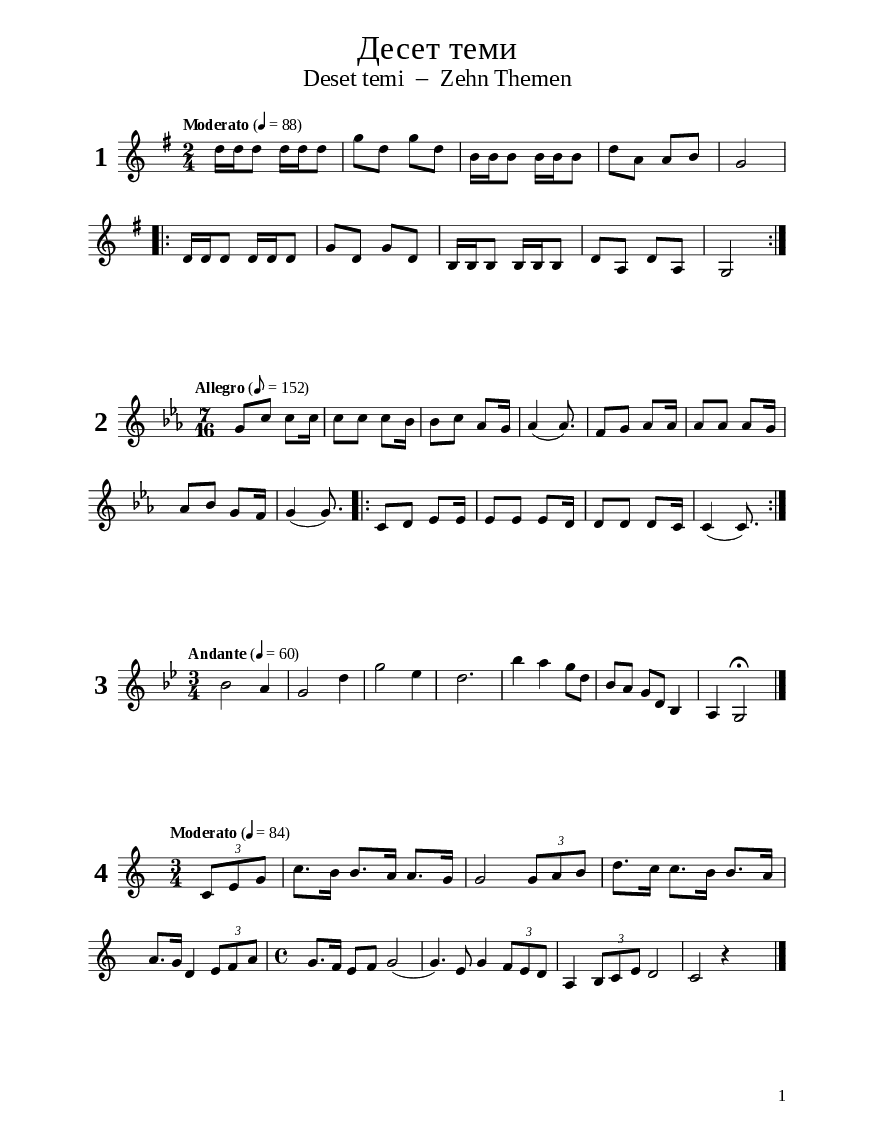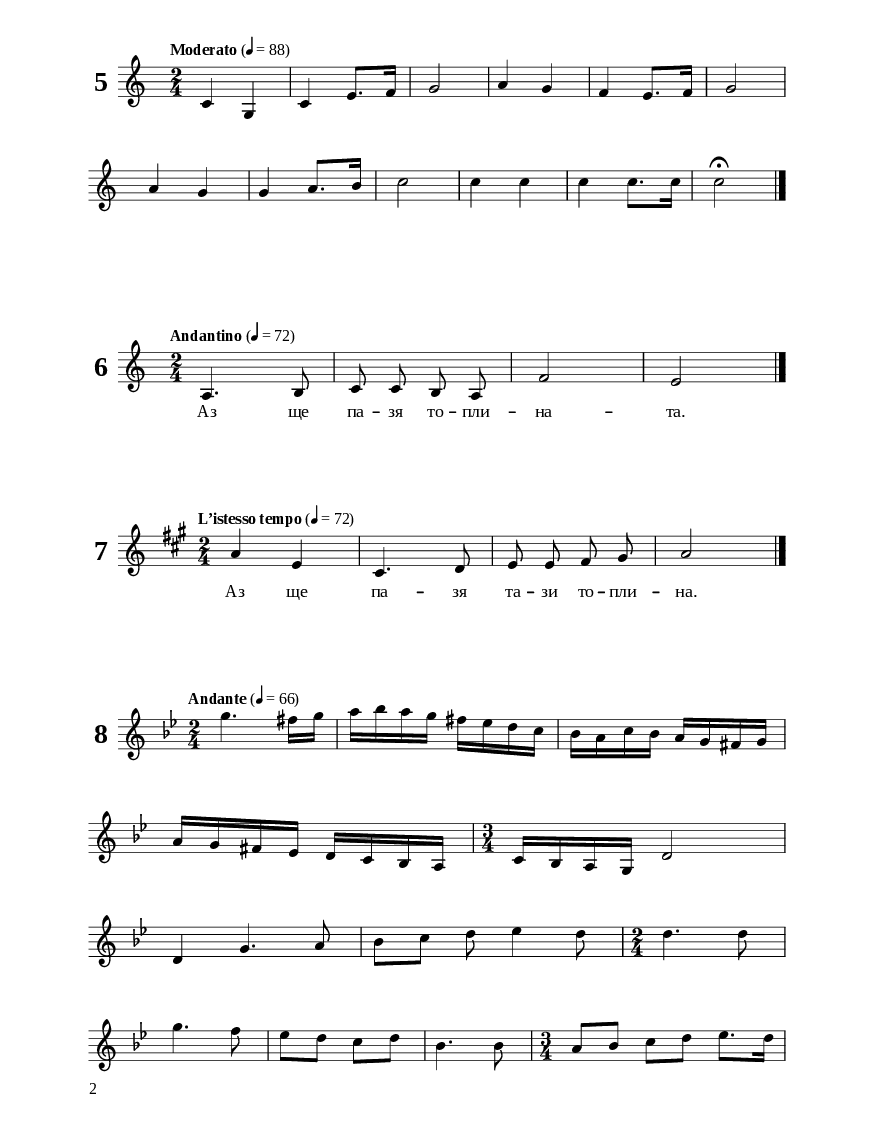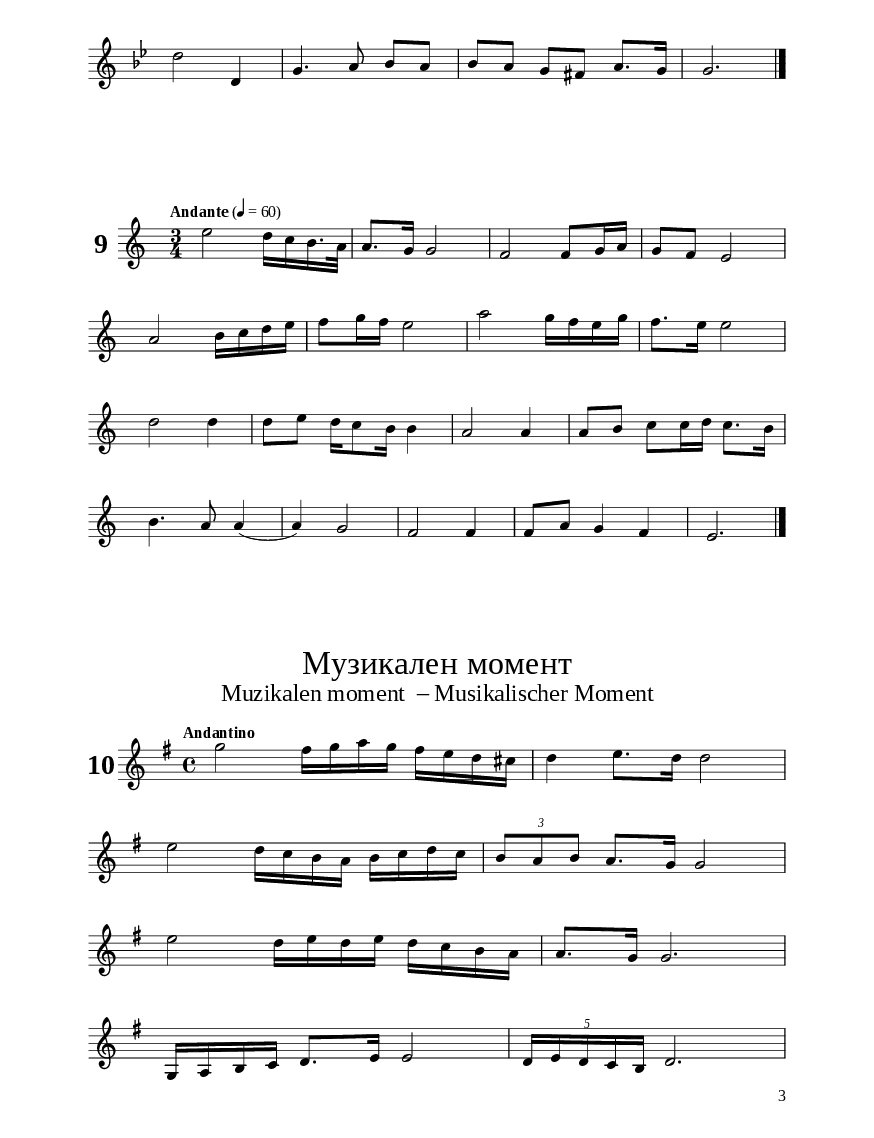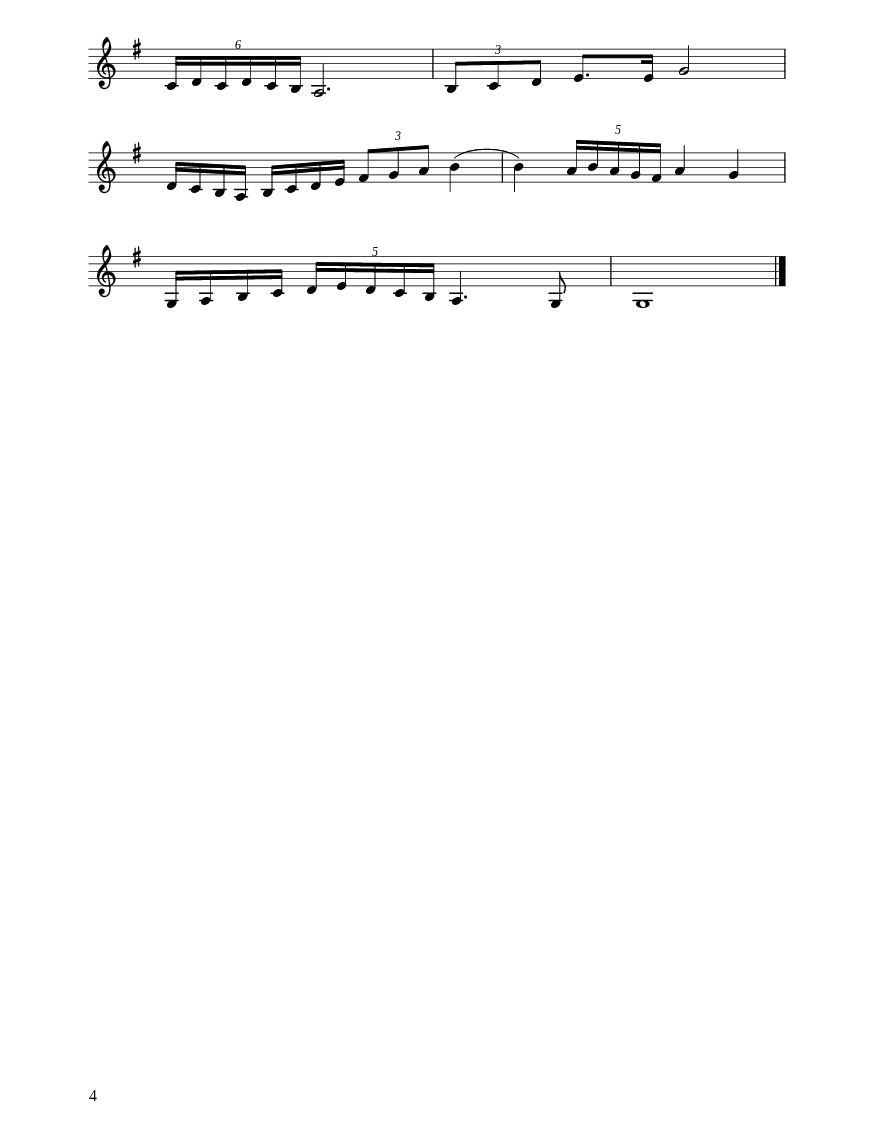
\version "2.24.2"

% include paper part and global functions
\include "include/globals.ily"

\bookpart {
  \label #'ref182
  \tocItem \markup "Десет теми – Deset temi"
  \paper {
    print-all-headers = ##t
    print-page-number = ##t
    print-first-page-number = ##t

    % put page numbers on the bottom
    oddHeaderMarkup = \markup ""
    evenHeaderMarkup = \markup ""
    oddFooterMarkup = \markup
    \fill-line {
      ""
      \if \should-print-page-number \fromproperty #'page:page-number-string
    }
    evenFooterMarkup = \markup
    \fill-line {
      \if \should-print-page-number \fromproperty #'page:page-number-string
      ""
    }

    left-margin = 1.5\cm
    right-margin = 1.5\cm
    top-margin = 1.6\cm
    bottom-margin = 1.2\cm
    ragged-bottom = ##t % do not spread the staves to fill the whole vertical space

    % change distance between staves
    system-system-spacing =
    #'((basic-distance . 10)
       (minimum-distance . 6)
       (padding . 1)
       (stretchability . 10))

    score-markup-spacing =
    #'((basic-distance . 6)
       (minimum-distance . 6)
       (padding . 1)
       (stretchability . 6))
  }

  \header {
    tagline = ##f
  }
%%%%

  \score {
    %1
        \version "2.24.0"
    \layout {
      indent = 0.5\cm % first line indentation
      ragged-last = ##f % do spread last line to fill the whole space
      \context {
        \Score
        \omit BarNumber %remove bar numbers
      } % context

      \context {
        % change staff size
        \Staff
        fontSize = #+0 % affects notes size only
        \override StaffSymbol.staff-space = #(magstep -3)
        \override StaffSymbol.thickness = #0.5
        \override BarLine.hair-thickness = #1
        %\override StaffSymbol.ledger-line-thickness = #'(0 . 0)
      }

      \context {
        % adjust space between staff and lyrics and between the two lyric lines
        \Lyrics
        \override VerticalAxisGroup.nonstaff-relatedstaff-spacing = #'(
            (basic-distance . 4.5)
            (padding . 0.5)
        )
        \override VerticalAxisGroup.nonstaff-nonstaff-spacing = #'((minimum-distance . 2))
      }
    } % layout


    \new Voice \absolute {
      \clef treble
      \key g \major
      \time 2/4
      \tempoFunc "Moderato" 4 "88"
      \autoBeamOff
      \set Staff.instrumentName = \markup \bold \fontsize #+5 {"1"}


      d''16 [  d''16  d''8 ]  d''16
      [  d''16  d''8 ] | % 2
      g''8 [  d''8 ]  g''8 [  d''8
      ] | % 3
      b'16 [  b'16  b'8 ]  b'16 [
      b'16  b'8 ] | % 4
      d''8 [  a'8 ]  a'8 [  b'8 ] | % 5
      g'2
      \bar ".|:-|"
      \break
     
      | % 6
      d'16 [  d'16  d'8 ]  d'16 [
      d'16  d'8 ] | % 7
      g'8 [  d'8 ]  g'8 [  d'8 ] | % 8
      b16 [  b16  b8 ]  b16 [  b16
      b8 ] | % 9
      d'8 [  a8 ]  d'8 [  a8 ] |
      g2
      \bar ":|."
      | % 11
    }

    %    \addlyrics {}

    \header {
      title = \titleFunc "Десет теми" "Deset temi  –  Zehn Themen"
    }

    \midi{}

  } % score

  \markup \empty-three

  \score {
    %2
        \version "2.24.0"
    \layout {
      indent = 0.5\cm % first line indentation
      ragged-last = ##f % do spread last line to fill the whole space
      \context {
        \Score
        \omit BarNumber %remove bar numbers
      } % context

      \context {
        % change staff size
        \Staff
        fontSize = #+0 % affects notes size only
        \override StaffSymbol.staff-space = #(magstep -3)
        \override StaffSymbol.thickness = #0.5
        \override BarLine.hair-thickness = #1
        %\override StaffSymbol.ledger-line-thickness = #'(0 . 0)
      }

      \context {
        % adjust space between staff and lyrics and between the two lyric lines
        \Lyrics
        \override VerticalAxisGroup.nonstaff-relatedstaff-spacing = #'(
            (basic-distance . 4.5)
            (padding . 0.5)
        )
        \override VerticalAxisGroup.nonstaff-nonstaff-spacing = #'((minimum-distance . 2))
      }
    } % layout


    \new Voice \absolute {
      \clef treble
      \key c \minor
      \time 7/16

      \tempoFunc "Allegro" 8 "152"
      \autoBeamOff
      \set Staff.instrumentName = \markup \bold \fontsize #+5 {"2"}

      g'8 [  c''8 ]  c''8 [  c''16 ] | % 12
      c''8 [  c''8 ]  c''8 [  bes'16
      ] | % 13
      bes'8 [  c''8 ]  as'8 [  g'16 ] | % 14
      as'4 (  as'8. ) | % 15
      f'8 [  g'8 ]  as'8 [  as'16 ] | % 16
      as'8 [  as'8 ]  as'8 [  g'16 ] \break | % 17
      as'8 [  bes'8 ]  g'8 [  f'16 ] | % 18
      g'4 (  g'8. ) \bar ".|:"
      | % 19
      c'8 [  d'8 ]  es'8 [  es'16 ] |

      es'8 [  es'8 ]  es'8 [  d'16 ] | % 21
      d'8 [  d'8 ]  d'8 [  c'16 ] | % 22
      c'4 (  c'8. ) |
      \bar ":|."
    }

    %    \addlyrics {}

    \midi{}

  } % score

  \markup \empty-three

  \score {
    %3
        \version "2.24.0"
    \layout {
      indent = 0.5\cm % first line indentation
      ragged-last = ##f % do spread last line to fill the whole space
      \context {
        \Score
        \omit BarNumber %remove bar numbers
      } % context

      \context {
        % change staff size
        \Staff
        fontSize = #+0 % affects notes size only
        \override StaffSymbol.staff-space = #(magstep -3)
        \override StaffSymbol.thickness = #0.5
        \override BarLine.hair-thickness = #1
        %\override StaffSymbol.ledger-line-thickness = #'(0 . 0)
      }

      \context {
        % adjust space between staff and lyrics and between the two lyric lines
        \Lyrics
        \override VerticalAxisGroup.nonstaff-relatedstaff-spacing = #'(
            (basic-distance . 4.5)
            (padding . 0.5)
        )
        \override VerticalAxisGroup.nonstaff-nonstaff-spacing = #'((minimum-distance . 2))
      }
    } % layout


    \new Voice \absolute {
      \clef treble
      \key g \minor
      \time 3/4
      \tempoFunc "Andante" 4 "60"
      \autoBeamOff
      \set Staff.instrumentName = \markup \bold \fontsize #+5 {"3"}

      bes'2  a'4 | % 24
      g'2  d''4 | % 25
      g''2  es''4 | % 26
      d''2. | % 27
      bes''4  a''4  g''8 [  d''8 ] | % 28
      bes'8 [  a'8 ]  g'8 [  d'8 ]
      bes4 | % 29
      a4  g2 ^\fermata \bar "|."
      |
    }

    %    \addlyrics {}

    \midi{}

  } % score

  \markup \empty-three

  \score {
    %4
        \version "2.24.0"
    \layout {
      indent = 0.5\cm % first line indentation
      ragged-last = ##f % do spread last line to fill the whole space
      \context {
        \Score
        \omit BarNumber %remove bar numbers
      } % context

      \context {
        % change staff size
        \Staff
        fontSize = #+0 % affects notes size only
        \override StaffSymbol.staff-space = #(magstep -3)
        \override StaffSymbol.thickness = #0.5
        \override BarLine.hair-thickness = #1
        %\override StaffSymbol.ledger-line-thickness = #'(0 . 0)
      }

      \context {
        % adjust space between staff and lyrics and between the two lyric lines
        \Lyrics
        \override VerticalAxisGroup.nonstaff-relatedstaff-spacing = #'(
            (basic-distance . 4.5)
            (padding . 0.5)
        )
        \override VerticalAxisGroup.nonstaff-nonstaff-spacing = #'((minimum-distance . 2))
      }
    } % layout


    \new Voice \absolute {
      \set Staff.instrumentName = \markup \bold \fontsize #+5 {"4"}
      \key c \major
      \time 3/4
      \tempoFunc "Moderato" 4 "84"
      \once \omit TupletBracket
      \partial 4
      \times 2/3  {
        c'8 [  e'8  g'8 ]
      } | % 31
      c''8. [  b'16 ]  b'8. [  a'16 ]
      a'8. [  g'16 ] | % 32
      g'2 \once \omit TupletBracket
      \times 2/3  {
        g'8 [  a'8  b'8 ]
      }
      | % 33
      d''8. [  c''16 ]  c''8. [  b'16
      ]  b'8. [  a'16 ] \break | % 34
      a'8. [  g'16 ]  d'4 \once \omit TupletBracket
      \times 2/3  {
        e'8 [  f'8  a'8 ]
      }
      | % 35
      \time 4/4  | % 35
      g'8. [  f'16 ]  e'8 [  f'8 ]  g'2
      ( | % 36
      g'4. )  e'8  g'4 \once \omit TupletBracket
      \times 2/3  {
        f'8 [  e'8  d'8 ]
      }
      | % 37
      a4 \once \omit TupletBracket
      \times 2/3  {
        b8 [  c'8  e'8 ]
      }
      d'2 | % 38
      c'2 r4 s4 \bar "|."
      | % 39
    }

    %    \addlyrics {}

    \midi{}

  } % score

  \markup \empty-three

  \score {
    %5
        \version "2.24.0"
    \layout {
      indent = 0.5\cm % first line indentation
      ragged-last = ##f % do spread last line to fill the whole space
      \context {
        \Score
        \omit BarNumber %remove bar numbers
      } % context

      \context {
        % change staff size
        \Staff
        fontSize = #+0 % affects notes size only
        \override StaffSymbol.staff-space = #(magstep -3)
        \override StaffSymbol.thickness = #0.5
        \override BarLine.hair-thickness = #1
        %\override StaffSymbol.ledger-line-thickness = #'(0 . 0)
      }

      \context {
        % adjust space between staff and lyrics and between the two lyric lines
        \Lyrics
        \override VerticalAxisGroup.nonstaff-relatedstaff-spacing = #'(
            (basic-distance . 4.5)
            (padding . 0.5)
        )
        \override VerticalAxisGroup.nonstaff-nonstaff-spacing = #'((minimum-distance . 2))
      }
    } % layout


    \new Voice \absolute {
      \set Staff.instrumentName = \markup \bold \fontsize #+5 {"5"}
      \key c \major
      \time 2/4
      \tempoFunc "Moderato" 4 "88"
      \autoBeamOff
      c'4  g4 |
      c'4  e'8. [  f'16 ] | % 41
      g'2 | % 42
      a'4  g'4 | % 43
      f'4  e'8. [  f'16 ] | % 44
      g'2 \break | % 45
      a'4  g'4 | % 46
      g'4  a'8. [  b'16 ] | % 47
      c''2 | % 48
      c''4  c''4 | % 49
      c''4  c''8. [  c''16 ] |
      c''2\fermata \bar "|."

    }

    %    \addlyrics {}

    \midi{}

  } % score

  \markup \empty-three

  \score {
    %6
        \version "2.24.0"
    \layout {
      indent = 0.5\cm % first line indentation
      ragged-last = ##f % do spread last line to fill the whole space
      \context {
        \Score
        \omit BarNumber %remove bar numbers
      } % context

      \context {
        % change staff size
        \Staff
        fontSize = #+0 % affects notes size only
        \override StaffSymbol.staff-space = #(magstep -3)
        \override StaffSymbol.thickness = #0.5
        \override BarLine.hair-thickness = #1
        %\override StaffSymbol.ledger-line-thickness = #'(0 . 0)
      }

      \context {
        % adjust space between staff and lyrics and between the two lyric lines
        \Lyrics
        \override VerticalAxisGroup.nonstaff-relatedstaff-spacing = #'(
            (basic-distance . 4.5)
            (padding . 0.5)
        )
        \override VerticalAxisGroup.nonstaff-nonstaff-spacing = #'((minimum-distance . 2))
      }
    } % layout


    \new Voice \absolute {
      \set Staff.instrumentName = \markup \bold \fontsize #+5 {"6"}
      \key a \minor
      \time 2/4
      \tempoFunc "Andantino" 4 "72"
      \autoBeamOff
      a4. b8|
      c'8  c'8  b8  a8
      f'2 | % 54
      e'2 \bar "|."
      \break | % 55
    }

    \addlyrics {
      Аз ще па -- зя то -- пли -- на -- та.
    }

    \midi{}

  } % score

  \markup \empty-three

  \score {
    %7
        \version "2.24.0"
    \layout {
      indent = 0.5\cm % first line indentation
      ragged-last = ##f % do spread last line to fill the whole space
      \context {
        \Score
        \omit BarNumber %remove bar numbers
      } % context

      \context {
        % change staff size
        \Staff
        fontSize = #+0 % affects notes size only
        \override StaffSymbol.staff-space = #(magstep -3)
        \override StaffSymbol.thickness = #0.5
        \override BarLine.hair-thickness = #1
        %\override StaffSymbol.ledger-line-thickness = #'(0 . 0)
      }

      \context {
        % adjust space between staff and lyrics and between the two lyric lines
        \Lyrics
        \override VerticalAxisGroup.nonstaff-relatedstaff-spacing = #'(
            (basic-distance . 4.5)
            (padding . 0.5)
        )
        \override VerticalAxisGroup.nonstaff-nonstaff-spacing = #'((minimum-distance . 2))
      }
    } % layout


    \new Voice \absolute {
      \set Staff.instrumentName = \markup \bold \fontsize #+5 {"7"}
      \key a \major
      \time 2/4
      \tempoFunc "L’istesso tempo" 4 "72"
      \autoBeamOff
      a'4  e'4 | % 56
      cis'4.  d'8
      e'8   e'8   fis'8  gis'8 | % 58
      a'2 \bar "|."
      \break | % 59
    }

    \addlyrics {
      Аз ще па -- зя та -- зи то -- пли -- на.
    }

    \midi{}

  } % score

  \markup \empty-three

  \score {
    %8
        \version "2.24.0"
    \layout {
      indent = 0.5\cm % first line indentation
      ragged-last = ##f % do spread last line to fill the whole space
      \context {
        \Score
        \omit BarNumber %remove bar numbers
      } % context

      \context {
        % change staff size
        \Staff
        fontSize = #+0 % affects notes size only
        \override StaffSymbol.staff-space = #(magstep -3)
        \override StaffSymbol.thickness = #0.5
        \override BarLine.hair-thickness = #1
        %\override StaffSymbol.ledger-line-thickness = #'(0 . 0)
      }

      \context {
        % adjust space between staff and lyrics and between the two lyric lines
        \Lyrics
        \override VerticalAxisGroup.nonstaff-relatedstaff-spacing = #'(
            (basic-distance . 4.5)
            (padding . 0.5)
        )
        \override VerticalAxisGroup.nonstaff-nonstaff-spacing = #'((minimum-distance . 2))
      }
    } % layout


    \new Voice \absolute {
      \set Staff.instrumentName = \markup \bold \fontsize #+5 {"8"}
      \key g \minor
      \time 2/4
      \tempoFunc "Andante" 4 "66"
      \autoBeamOff
      g''4.fis''16 [g''16 ] |
      a''16 [bes''16a''16g''16
      ]fis''16 [es''16d''16c''16
      ] | % 61
      bes'16 [a'16c''16bes'16 ]
      a'16 [  g'16  fis'16  g'16 ] \break | % 62
      a'16 [  g'16  fis'16  es'16 ]
      d'16 [  c'16  bes16  a16 ] | % 63
      \time 3/4  | % 63
      c'16 [  bes16  a16  g16 ]  d'2
      \break | % 64
      d'4  g'4.  a'8 | % 65
      bes'8 [c''8 ]d''8es''4
      d''8 | % 66
      \time 2/4  | % 66
      d''4.d''8 \break | % 67
      g''4.f''8 | % 68
      es''8 [d''8 ]c''8 [d''8 ]
      | % 69
      bes'4.bes'8 |
      \time 3/4  |
      a'8 [  bes'8 ]c''8 [d''8 ]
      es''8. [d''16 ] \break | % 71
      d''2  d'4 | % 72
      g'4.  a'8  bes'8 [  a'8 ] | % 73
      bes'8 [  a'8 ]  g'8 [  fis'8 ]
      a'8. [  g'16 ] | % 74
      g'2. \bar "|."
      \break | % 75
    }
    \midi{}
  } % score

  \markup \empty-three

  \score {
    %9
        \version "2.24.0"
    \layout {
      indent = 0.5\cm % first line indentation
      ragged-last = ##f % do spread last line to fill the whole space
      \context {
        \Score
        \omit BarNumber %remove bar numbers
      } % context

      \context {
        % change staff size
        \Staff
        fontSize = #+0 % affects notes size only
        \override StaffSymbol.staff-space = #(magstep -3)
        \override StaffSymbol.thickness = #0.5
        \override BarLine.hair-thickness = #1
        %\override StaffSymbol.ledger-line-thickness = #'(0 . 0)
      }

      \context {
        % adjust space between staff and lyrics and between the two lyric lines
        \Lyrics
        \override VerticalAxisGroup.nonstaff-relatedstaff-spacing = #'(
            (basic-distance . 4.5)
            (padding . 0.5)
        )
        \override VerticalAxisGroup.nonstaff-nonstaff-spacing = #'((minimum-distance . 2))
      }
    } % layout


    \new Voice \absolute {
      \set Staff.instrumentName = \markup \bold \fontsize #+5 {"9"}
      \key a \minor
      \time 3/4
      \tempoFunc "Andante" 4 "60"
      e''2d''16 [c''16b'16.
      a'32 ] | % 76
      a'8. [  g'16 ]  g'2 | % 77
      f'2  f'8 [  g'16  a'16 ] | % 78
      g'8 [  f'8 ]  e'2 \break | % 79
      a'2b'16 [c''16d''16
      e''16 ] |
      f''8 [g''16f''16 ]e''2 | % 81
      a''2g''16 [f''16e''16
      g''16 ] | % 82
      f''8. [e''16 ]e''2| \break % 83
      d''2d''4 | % 84
      d''8 [e''8 ]d''16 [c''8
      b'16 ]b'4 | % 85
      a'2  a'4 | % 86
      a'8 [  b'8 ]c''8 [c''16
      d''16 ]c''8. [b'16 ] \break | % 87
      b'4.  a'8  a'4 ( | % 88
      a'4 )  g'2 | % 89
      f'2  f'4 |
      f'8 [  a'8 ]  g'4  f'4 | % 91
      e'2. \bar "|."
      \break | % 92
    }
    \midi{}
  } % score

  \markup \empty-three

  \score {
    %10
        \version "2.24.0"
    \layout {
      indent = 0.5\cm % first line indentation
      ragged-last = ##f % do spread last line to fill the whole space
      \context {
        \Score
        \omit BarNumber %remove bar numbers
      } % context

      \context {
        % change staff size
        \Staff
        fontSize = #+0 % affects notes size only
        \override StaffSymbol.staff-space = #(magstep -3)
        \override StaffSymbol.thickness = #0.5
        \override BarLine.hair-thickness = #1
        %\override StaffSymbol.ledger-line-thickness = #'(0 . 0)
      }

      \context {
        % adjust space between staff and lyrics and between the two lyric lines
        \Lyrics
        \override VerticalAxisGroup.nonstaff-relatedstaff-spacing = #'(
            (basic-distance . 4.5)
            (padding . 0.5)
        )
        \override VerticalAxisGroup.nonstaff-nonstaff-spacing = #'((minimum-distance . 2))
      }
    } % layout


    \new Voice \absolute {
      \set Staff.instrumentName = \markup \bold \fontsize #+5 {"10"}
      \key g \major
      \time 4/4
      \tempo "Andantino"
      g''2 fis''16 [g''16 a''16 g''16 ] fis''16 [e''16 d''16cis''16 ]  |
      d''4e''8. [d''16 ] d''2
      \break | % 94
      e''2 d''16 [c''16 b'16
      a'16 ] b'16 [c''16 d''16
      c''16 ] | % 95
      \once \omit TupletBracket
      \times 2/3  {
        b'8 [  a'8  b'8 ]
      }
      a'8. [  g'16 ]  g'2 \break | % 96
      e''2 d''16 [e''16 d''16
      e''16 ] d''16 [c''16 b'16
      a'16 ] | % 97
      a'8. [  g'16 ]  g'2. \break | % 98
      g16 [  a16  b16  c'16 ]  d'8. [
      e'16 ]  e'2 | % 99
      \once \omit TupletBracket
      \times 4/5  {
        d'16 [  e'16  d'16  c'16  b16
        ]
      }
      d'2. \break |
      \once \omit TupletBracket
      \times 4/6  {
        c'16 [  d'16  c'16  d'16  c'16
        b16 ]
      }
      a2. | % 101
      \once \omit TupletBracket
      \times 2/3  {
        b8 [  c'8  d'8 ]
      }
      e'8. [  e'16 ]  g'2 \break | % 102
      d'16 [  c'16  b16  a16 ]  b16 [
      c'16  d'16  e'16 ] \once \omit TupletBracket
      \times 2/3  {
        fis'8 [  g'8  a'8 ]
      }
      b'4 ( | % 103
      b'4 ) \once \omit TupletBracket
      \times 4/5  {
        a'16 [  b'16  a'16  g'16
        fis'16 ]
      }
      a'4  g'4 \break | % 104
      g16 [  a16  b16  c'16 ] \once \omit
      TupletBracket
      \times 4/5  {
        d'16 [  e'16  d'16  c'16  b16
        ]
      }
      a4.  g8 | % 105
      g1 \bar "|."
    }
    \midi{}

    \header {
      title = \titleFunc "Музикален момент" "Muzikalen moment  – Musikalischer Moment"
    }

  } % score


  \markup \empty-three
  
} % bookpart

% Più mosso
%
